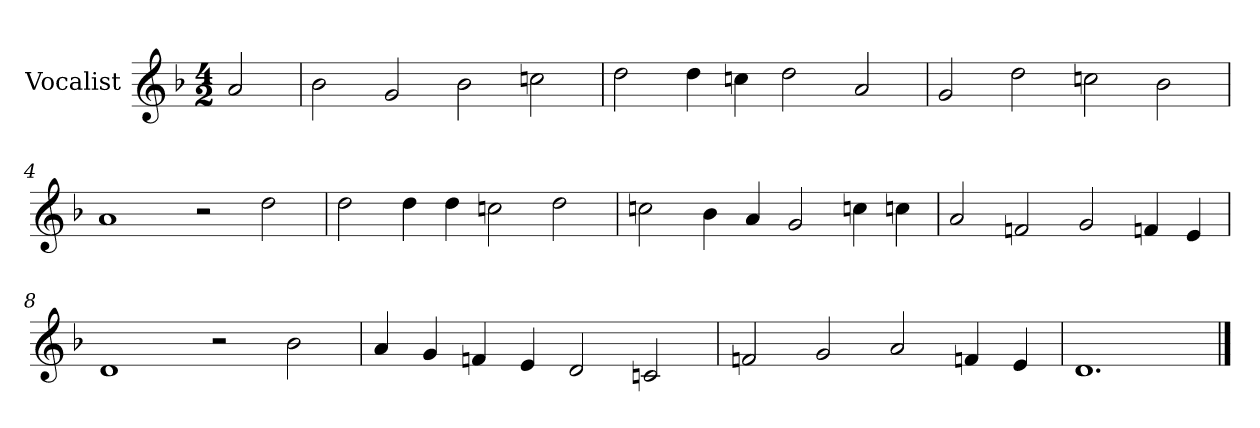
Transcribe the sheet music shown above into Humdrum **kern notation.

**kern
*part1
*staff1
*I"Vocalist
*k[b-]
*d:
*M4/2
=
2a
=1
2b-
2g
2b-
2ccn
=2
2dd
4dd
4ccn
2dd
2a
=3
2g
2dd
2ccn
2b-
=4
1a
2r
2dd
=5
2dd
4dd
4dd
2ccn
2dd
=6
2ccn
4b-
4a
2g
4ccn
4ccn
=7
2a
2fn
2g
4fn
4e
=8
1d
2r
2b-
=9
4a
4g
4fn
4e
2d
2cn
=10
2fn
2g
2a
4fn
4e
=11
1.d
==
*-
